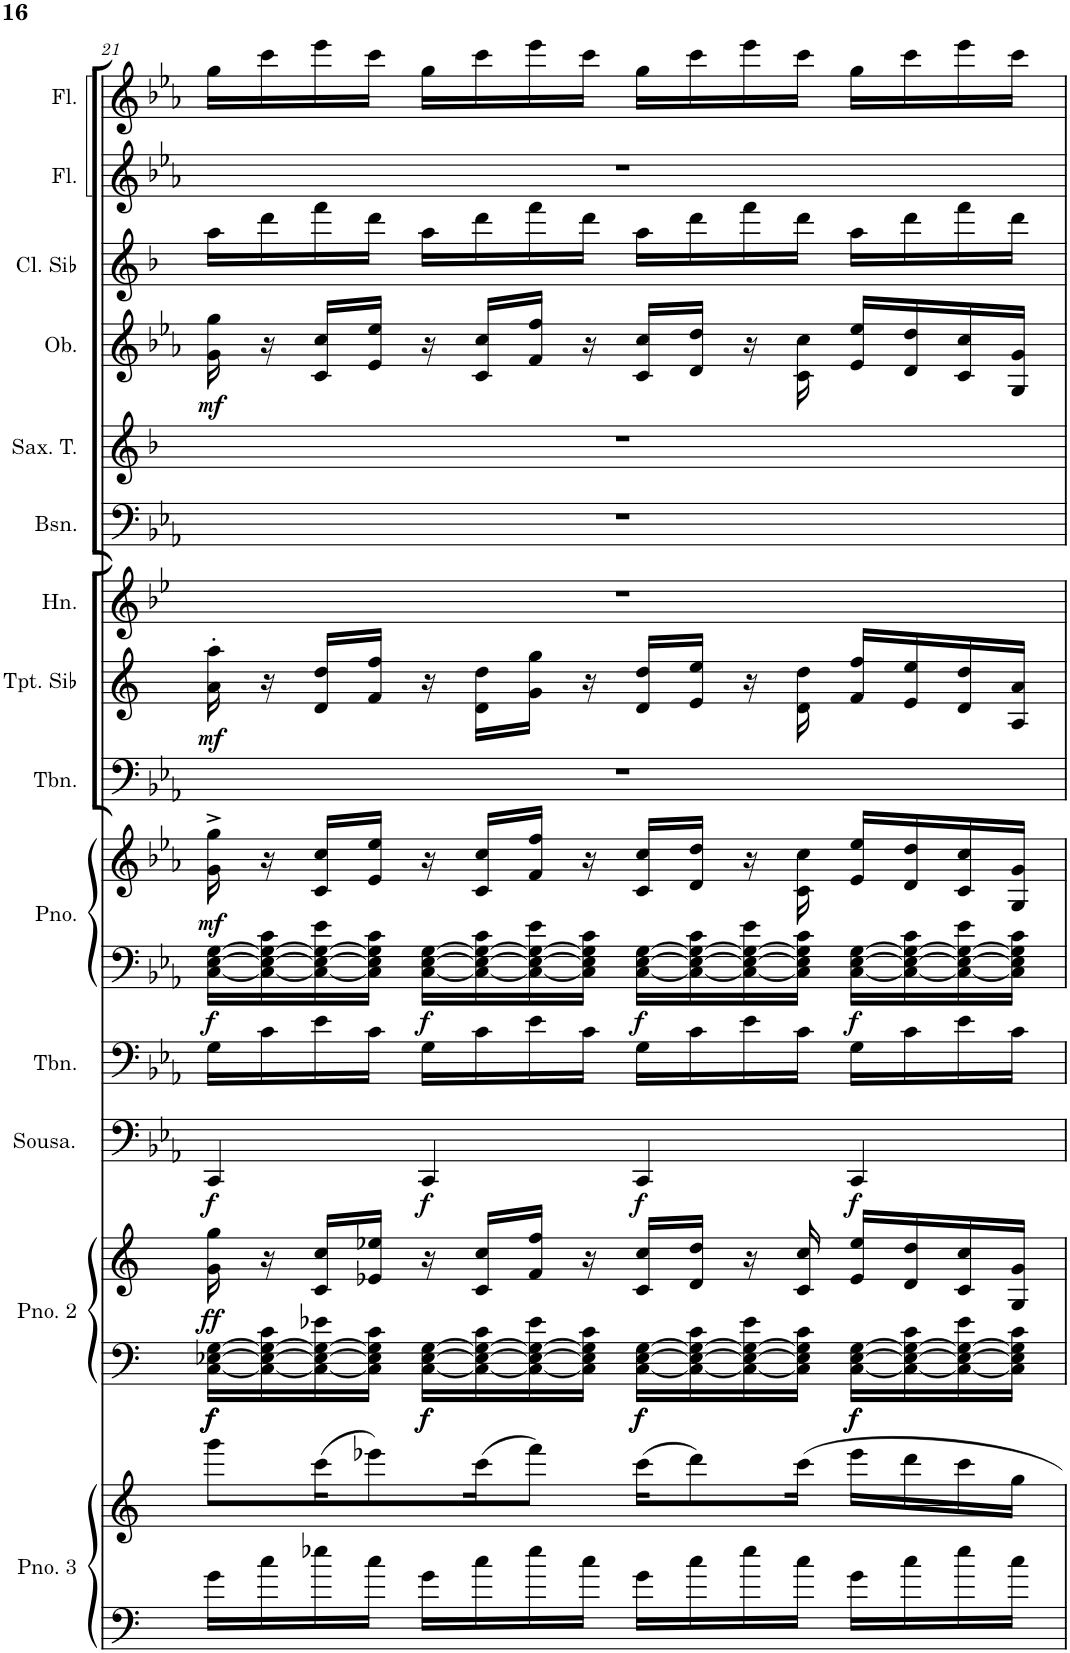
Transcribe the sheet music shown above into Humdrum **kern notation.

**kern	**kern	**kern	**kern	**dynam	**kern	**dynam	**kern	**kern	**kern	**dynam	**kern	**kern	**dynam	**kern	**kern	**kern	**kern	**dynam	**kern	**kern	**kern
*part14	*part14	*part13	*part13	*part13	*part12	*part12	*part11	*part10	*part10	*part10	*part9	*part8	*part8	*part7	*part6	*part5	*part4	*part4	*part3	*part2	*part1
*staff17	*staff16	*staff15	*staff14	*staff14/15	*staff13	*staff13	*staff12	*staff11	*staff10	*staff10/11	*staff9	*staff8	*staff8	*staff7	*staff6	*staff5	*staff4	*staff4	*staff3	*staff2	*staff1
*I"Piano 3	*	*I"Piano 2	*	*	*I"Sousafón	*	*I"Trombone	*I"Piano	*	*	*I"Trombón	*I"Trompeta en Sib	*	*I"Horn	*I"Bassoon	*I"Saxofón tenor	*I"Oboe	*	*I"Clarinete en Sib	*I"Flauta	*I"Flauta
*I'Pno. 3	*	*I'Pno. 2	*	*	*I'Sousa.	*	*I'Tbn.	*I'Pno.	*	*	*I'Tbn.	*I'Tpt. Sib	*	*I'Hn.	*I'Bsn.	*I'Sax. T.	*I'Ob.	*	*I'Cl. Sib	*I'Fl.	*I'Fl.
!!LO:PB:g=z
*clefF4	*clefG2	*clefF4	*clefG2	*	*clefF4	*	*clefF4	*clefF4	*clefG2	*	*clefF4	*clefG2	*	*clefG2	*clefF4	*clefG2	*clefG2	*	*clefG2	*clefG2	*clefG2
*	*	*	*	*	*	*	*	*	*	*	*	*Trd1c2	*	*Trd4c7	*	*Trd8c14	*	*	*Trd1c2	*	*
*k[]	*k[]	*k[]	*k[]	*	*k[b-e-a-]	*	*k[b-e-a-]	*k[b-e-a-]	*k[b-e-a-]	*	*k[b-e-a-]	*k[]	*	*k[b-e-]	*k[b-e-a-]	*k[b-]	*k[b-e-a-]	*	*k[b-]	*k[b-e-a-]	*k[b-e-a-]
*M4/4	*M4/4	*M4/4	*M4/4	*	*M4/4	*	*M4/4	*M4/4	*M4/4	*	*M4/4	*M4/4	*	*M4/4	*M4/4	*M4/4	*M4/4	*	*M4/4	*M4/4	*M4/4
=21	=21	=21	=21	=21	=21	=21	=21	=21	=21	=21	=21	=21	=21	=21	=21	=21	=21	=21	=21	=21	=21
!	!	!	!	!LO:DY:b=2	!	!	!	!	!	!	!	!	!	!	!	!	!	!	!	!	!
!	!	!	!	!LO:DY:n=1:b=2	!	!	!	!	!	!	!	!	!	!	!	!	!	!	!	!	!
!	!	!	!	!LO:DY:n=2:b=2	!	!	!	!	!	!	!	!	!	!	!	!	!	!	!	!	!
!	!	!	!	!LO:DY:n=3:b	!	!LO:DY:b	!	!	!	!LO:DY:b=2	!	!	!	!	!	!	!	!	!	!	!
!	!	!	!	!	!	!	!	!	!	!LO:DY:n=1:b	!	!	!LO:DY:b	!	!	!	!	!LO:DY:b	!	!	!
16g\LL	8ggg\L	[16C\ [16E-X\ [16G\LL	16g\ 16gg\	f f f ff	4CC/	f	16G\LL	[16C\ [16E-\ [16G\LL	16g\^ 16gg\^	f mf	1r	16a\' 16aa\'	mf	1r	1r	1r	16g\ 16gg\	mf	16aa\LL	1r	16gg\LL
16cc\	.	16C\_ 16E-\_ 16G\_ 16c\	16r	.	.	.	16c\	16C\_ 16E-\_ 16G\_ 16c\	16r	.	.	16r	.	.	.	.	16r	.	16ddd\	.	16ccc\
16ee-X\	(16ccc\K	16C\_ 16E-\_ 16G\_ 16e-X\	16c/ 16cc/LL	.	.	.	16e-\	16C\_ 16E-\_ 16G\_ 16e-\	16c/ 16cc/LL	.	.	16d/ 16dd/LL	.	.	.	.	16c/ 16cc/LL	.	16fff\	.	16eee-\
16cc\JJ	8eee-X\)	16C\] 16E-\] 16G\] 16c\JJ	16e-X/ 16ee-X/JJ	.	.	.	16c\JJ	16C\] 16E-\] 16G\] 16c\JJ	16e-/ 16ee-/JJ	.	.	16f/ 16ff/JJ	.	.	.	.	16e-/ 16ee-/JJ	.	16ddd\JJ	.	16ccc\JJ
!	!	!	!	!LO:DY:n=4:b=2	!	!	!	!	!	!	!	!	!	!	!	!	!	!	!	!	!
!	!	!	!	!LO:DY:n=5:b=2	!	!LO:DY:b	!	!	!	!LO:DY:n=2:b=2	!	!	!	!	!	!	!	!	!	!	!
16g\LL	.	[16C\ [16E-\ [16G\LL	16r	f f	4CC/	f	16G\LL	[16C\ [16E-\ [16G\LL	16r	f	.	16r	.	.	.	.	16r	.	16aa\LL	.	16gg\LL
16cc\	(16ccc\K	16C\_ 16E-\_ 16G\_ 16c\	16c/ 16cc/LL	.	.	.	16c\	16C\_ 16E-\_ 16G\_ 16c\	16c/ 16cc/LL	.	.	16d\ 16dd\LL	.	.	.	.	16c/ 16cc/LL	.	16ddd\	.	16ccc\
16ee-\	8fff\J)	16C\_ 16E-\_ 16G\_ 16e-\	16f/ 16ff/JJ	.	.	.	16e-\	16C\_ 16E-\_ 16G\_ 16e-\	16f/ 16ff/JJ	.	.	16g\ 16gg\JJ	.	.	.	.	16f/ 16ff/JJ	.	16fff\	.	16eee-\
16cc\JJ	.	16C\] 16E-\] 16G\] 16c\JJ	16r	.	.	.	16c\JJ	16C\] 16E-\] 16G\] 16c\JJ	16r	.	.	16r	.	.	.	.	16r	.	16ddd\JJ	.	16ccc\JJ
!	!	!	!	!LO:DY:n=6:b=2	!	!	!	!	!	!	!	!	!	!	!	!	!	!	!	!	!
!	!	!	!	!LO:DY:n=7:b=2	!	!LO:DY:b	!	!	!	!LO:DY:n=3:b=2	!	!	!	!	!	!	!	!	!	!	!
16g\LL	(16ccc\KL	[16C\ [16E-\ [16G\LL	16c/ 16cc/LL	f f	4CC/	f	16G\LL	[16C\ [16E-\ [16G\LL	16c/ 16cc/LL	f	.	16d/ 16dd/LL	.	.	.	.	16c/ 16cc/LL	.	16aa\LL	.	16gg\LL
16cc\	8ddd\)	16C\_ 16E-\_ 16G\_ 16c\	16d/ 16dd/JJ	.	.	.	16c\	16C\_ 16E-\_ 16G\_ 16c\	16d/ 16dd/JJ	.	.	16e/ 16ee/JJ	.	.	.	.	16d/ 16dd/JJ	.	16ddd\	.	16ccc\
16ee-\	.	16C\_ 16E-\_ 16G\_ 16e-\	16r	.	.	.	16e-\	16C\_ 16E-\_ 16G\_ 16e-\	16r	.	.	16r	.	.	.	.	16r	.	16fff\	.	16eee-\
16cc\JJ	16ccc\Jk	16C\] 16E-\] 16G\] 16c\JJ	16c/ 16cc/	.	.	.	16c\JJ	16C\] 16E-\] 16G\] 16c\JJ	16c\ 16cc\	.	.	16d\ 16dd\	.	.	.	.	16c\ 16cc\	.	16ddd\JJ	.	16ccc\JJ
!	!	!	!	!LO:DY:n=8:b=2	!	!	!	!	!	!	!	!	!	!	!	!	!	!	!	!	!
!	!	!	!	!LO:DY:n=9:b=2	!	!LO:DY:b	!	!	!	!LO:DY:n=4:b=2	!	!	!	!	!	!	!	!	!	!	!
16g\LL	16eee-\LL	[16C\ [16E-\ [16G\LL	16e-/ 16ee-/LL	f f	4CC/	f	16G\LL	[16C\ [16E-\ [16G\LL	16e-/ 16ee-/LL	f	.	16f/ 16ff/LL	.	.	.	.	16e-/ 16ee-/LL	.	16aa\LL	.	16gg\LL
16cc\	16ddd\	16C\_ 16E-\_ 16G\_ 16c\	16d/ 16dd/	.	.	.	16c\	16C\_ 16E-\_ 16G\_ 16c\	16d/ 16dd/	.	.	16e/ 16ee/	.	.	.	.	16d/ 16dd/	.	16ddd\	.	16ccc\
16ee-\	16ccc\	16C\_ 16E-\_ 16G\_ 16e-\	16c/ 16cc/	.	.	.	16e-\	16C\_ 16E-\_ 16G\_ 16e-\	16c/ 16cc/	.	.	16d/ 16dd/	.	.	.	.	16c/ 16cc/	.	16fff\	.	16eee-\
16cc\JJ	16gg\JJ	16C\] 16E-\] 16G\] 16c\JJ	16G/ 16g/JJ	.	.	.	16c\JJ	16C\] 16E-\] 16G\] 16c\JJ	16G/ 16g/JJ	.	.	16A/ 16a/JJ	.	.	.	.	16G/ 16g/JJ	.	16ddd\JJ	.	16ccc\JJ
=	=	=	=	=	=	=	=	=	=	=	=	=	=	=	=	=	=	=	=	=	=
*-	*-	*-	*-	*-	*-	*-	*-	*-	*-	*-	*-	*-	*-	*-	*-	*-	*-	*-	*-	*-	*-
